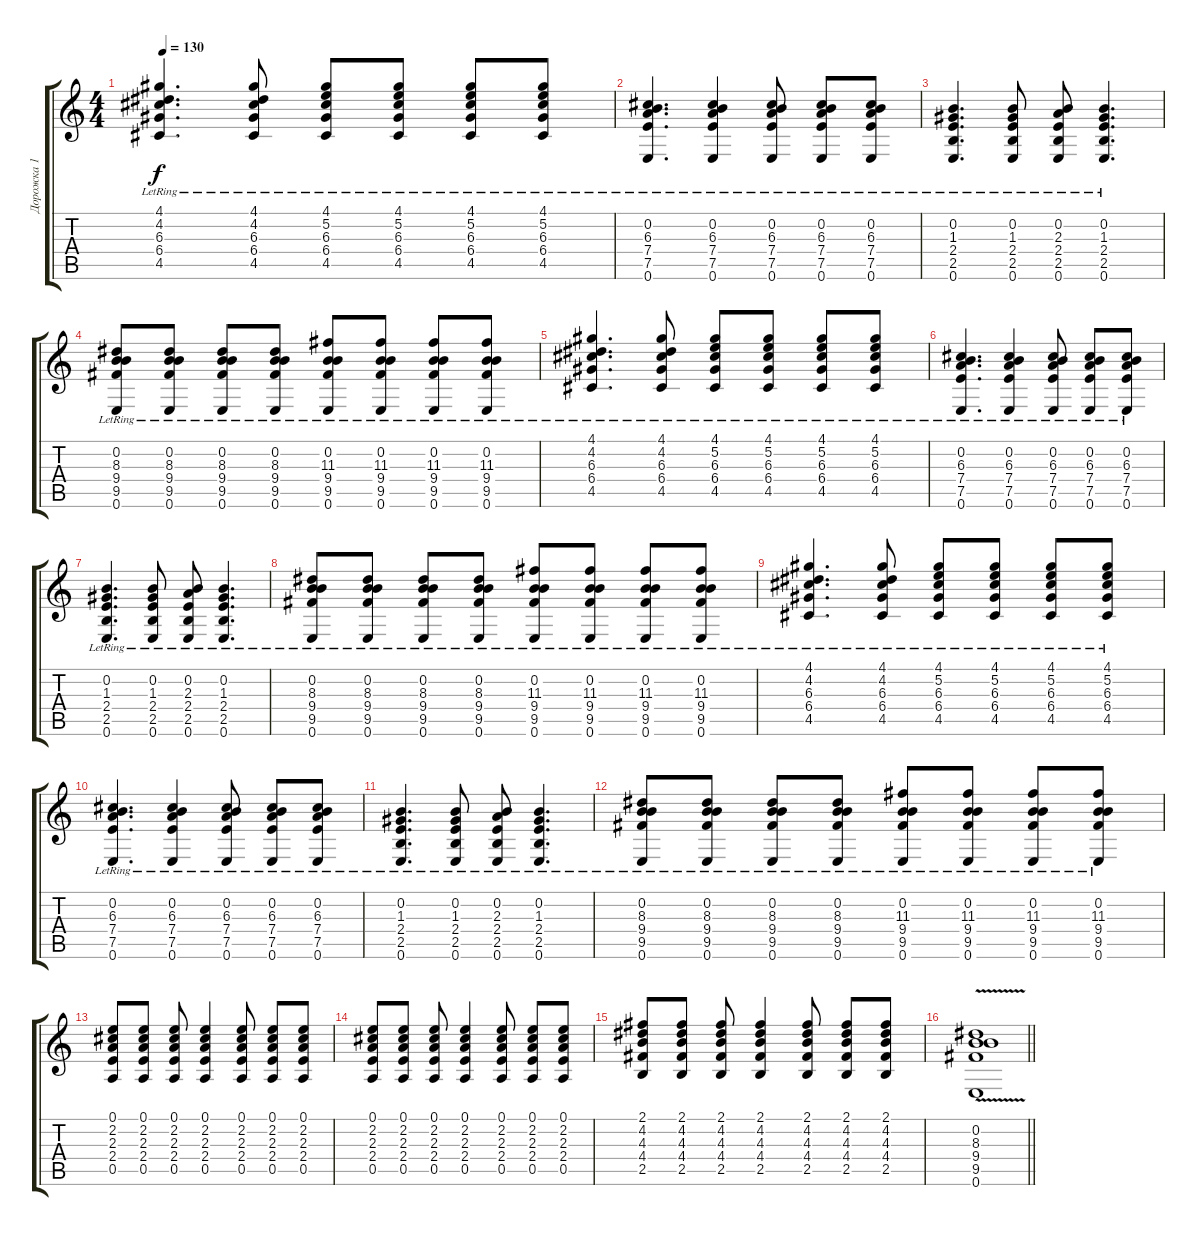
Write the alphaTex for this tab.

\track ("Дорожка 1" "Дорожка 1") {instrument acousticguitarnylon}
\staff {score tabs}
\tuning (E4 B3 G3 D3 A2 E2) {hide}
\ts (4 4)
\tempo 130
\clef g2
\ks c
(4.1{lr} 4.2{lr} 6.3{lr} 6.4{lr} 4.5{lr}).4{d dy f} (4.1{lr} 4.2{lr} 6.3{lr} 6.4{lr} 4.5{lr}).8 (4.1{lr} 5.2{lr} 6.3{lr} 6.4{lr} 4.5{lr}).8 (4.1{lr} 5.2{lr} 6.3{lr} 6.4{lr} 4.5{lr}).8 (4.1{lr} 5.2{lr} 6.3{lr} 6.4{lr} 4.5{lr}).8 (4.1{lr} 5.2{lr} 6.3{lr} 6.4{lr} 4.5{lr}).8 |
(0.2{lr} 6.3{lr} 7.4{lr} 7.5{lr} 0.6{lr}).4{d} (0.2{lr} 6.3{lr} 7.4{lr} 7.5{lr} 0.6{lr}).4 (0.2{lr} 6.3{lr} 7.4{lr} 7.5{lr} 0.6{lr}).8 (0.2{lr} 6.3{lr} 7.4{lr} 7.5{lr} 0.6{lr}).8 (0.2{lr} 6.3{lr} 7.4{lr} 7.5{lr} 0.6{lr}).8 |
(0.2{lr} 1.3{lr} 2.4{lr} 2.5{lr} 0.6{lr}).4{d} (0.2{lr} 1.3{lr} 2.4{lr} 2.5{lr} 0.6{lr}).8 (0.2{lr} 2.3{lr} 2.4{lr} 2.5{lr} 0.6{lr}).8 (0.2{lr} 1.3{lr} 2.4{lr} 2.5{lr} 0.6{lr}).4{d} |
(0.2{lr} 8.3{lr} 9.4{lr} 9.5{lr} 0.6{lr}).8 (0.2{lr} 8.3{lr} 9.4{lr} 9.5{lr} 0.6{lr}).8 (0.2{lr} 8.3{lr} 9.4{lr} 9.5{lr} 0.6{lr}).8 (0.2{lr} 8.3{lr} 9.4{lr} 9.5{lr} 0.6{lr}).8 (0.2{lr} 11.3{lr} 9.4{lr} 9.5{lr} 0.6{lr}).8 (0.2{lr} 11.3{lr} 9.4{lr} 9.5{lr} 0.6{lr}).8 (0.2{lr} 11.3{lr} 9.4{lr} 9.5{lr} 0.6{lr}).8 (0.2{lr} 11.3{lr} 9.4{lr} 9.5{lr} 0.6{lr}).8 |
(4.1{lr} 4.2{lr} 6.3{lr} 6.4{lr} 4.5{lr}).4{d} (4.1{lr} 4.2{lr} 6.3{lr} 6.4{lr} 4.5{lr}).8 (4.1{lr} 5.2{lr} 6.3{lr} 6.4{lr} 4.5{lr}).8 (4.1{lr} 5.2{lr} 6.3{lr} 6.4{lr} 4.5{lr}).8 (4.1{lr} 5.2{lr} 6.3{lr} 6.4{lr} 4.5{lr}).8 (4.1{lr} 5.2{lr} 6.3{lr} 6.4{lr} 4.5{lr}).8 |
(0.2{lr} 6.3{lr} 7.4{lr} 7.5{lr} 0.6{lr}).4{d} (0.2{lr} 6.3{lr} 7.4{lr} 7.5{lr} 0.6{lr}).4 (0.2{lr} 6.3{lr} 7.4{lr} 7.5{lr} 0.6{lr}).8 (0.2{lr} 6.3{lr} 7.4{lr} 7.5{lr} 0.6{lr}).8 (0.2{lr} 6.3{lr} 7.4{lr} 7.5{lr} 0.6{lr}).8 |
(0.2{lr} 1.3{lr} 2.4{lr} 2.5{lr} 0.6{lr}).4{d} (0.2{lr} 1.3{lr} 2.4{lr} 2.5{lr} 0.6{lr}).8 (0.2{lr} 2.3{lr} 2.4{lr} 2.5{lr} 0.6{lr}).8 (0.2{lr} 1.3{lr} 2.4{lr} 2.5{lr} 0.6{lr}).4{d} |
(0.2{lr} 8.3{lr} 9.4{lr} 9.5{lr} 0.6{lr}).8 (0.2{lr} 8.3{lr} 9.4{lr} 9.5{lr} 0.6{lr}).8 (0.2{lr} 8.3{lr} 9.4{lr} 9.5{lr} 0.6{lr}).8 (0.2{lr} 8.3{lr} 9.4{lr} 9.5{lr} 0.6{lr}).8 (0.2{lr} 11.3{lr} 9.4{lr} 9.5{lr} 0.6{lr}).8 (0.2{lr} 11.3{lr} 9.4{lr} 9.5{lr} 0.6{lr}).8 (0.2{lr} 11.3{lr} 9.4{lr} 9.5{lr} 0.6{lr}).8 (0.2{lr} 11.3{lr} 9.4{lr} 9.5{lr} 0.6{lr}).8 |
(4.1{lr} 4.2{lr} 6.3{lr} 6.4{lr} 4.5{lr}).4{d} (4.1{lr} 4.2{lr} 6.3{lr} 6.4{lr} 4.5{lr}).8 (4.1{lr} 5.2{lr} 6.3{lr} 6.4{lr} 4.5{lr}).8 (4.1{lr} 5.2{lr} 6.3{lr} 6.4{lr} 4.5{lr}).8 (4.1{lr} 5.2{lr} 6.3{lr} 6.4{lr} 4.5{lr}).8 (4.1{lr} 5.2{lr} 6.3{lr} 6.4{lr} 4.5{lr}).8 |
(0.2{lr} 6.3{lr} 7.4{lr} 7.5{lr} 0.6{lr}).4{d} (0.2{lr} 6.3{lr} 7.4{lr} 7.5{lr} 0.6{lr}).4 (0.2{lr} 6.3{lr} 7.4{lr} 7.5{lr} 0.6{lr}).8 (0.2{lr} 6.3{lr} 7.4{lr} 7.5{lr} 0.6{lr}).8 (0.2{lr} 6.3{lr} 7.4{lr} 7.5{lr} 0.6{lr}).8 |
(0.2{lr} 1.3{lr} 2.4{lr} 2.5{lr} 0.6{lr}).4{d} (0.2{lr} 1.3{lr} 2.4{lr} 2.5{lr} 0.6{lr}).8 (0.2{lr} 2.3{lr} 2.4{lr} 2.5{lr} 0.6{lr}).8 (0.2{lr} 1.3{lr} 2.4{lr} 2.5{lr} 0.6{lr}).4{d} |
(0.2{lr} 8.3{lr} 9.4{lr} 9.5{lr} 0.6{lr}).8 (0.2{lr} 8.3{lr} 9.4{lr} 9.5{lr} 0.6{lr}).8 (0.2{lr} 8.3{lr} 9.4{lr} 9.5{lr} 0.6{lr}).8 (0.2{lr} 8.3{lr} 9.4{lr} 9.5{lr} 0.6{lr}).8 (0.2{lr} 11.3{lr} 9.4{lr} 9.5{lr} 0.6{lr}).8 (0.2{lr} 11.3{lr} 9.4{lr} 9.5{lr} 0.6{lr}).8 (0.2{lr} 11.3{lr} 9.4{lr} 9.5{lr} 0.6{lr}).8 (0.2{lr} 11.3{lr} 9.4{lr} 9.5{lr} 0.6{lr}).8 |
(0.1 2.2 2.3 2.4 0.5).8 (0.1 2.2 2.3 2.4 0.5).8 (0.1 2.2 2.3 2.4 0.5).8 (0.1 2.2 2.3 2.4 0.5).4 (0.1 2.2 2.3 2.4 0.5).8 (0.1 2.2 2.3 2.4 0.5).8 (0.1 2.2 2.3 2.4 0.5).8 |
(0.1 2.2 2.3 2.4 0.5).8 (0.1 2.2 2.3 2.4 0.5).8 (0.1 2.2 2.3 2.4 0.5).8 (0.1 2.2 2.3 2.4 0.5).4 (0.1 2.2 2.3 2.4 0.5).8 (0.1 2.2 2.3 2.4 0.5).8 (0.1 2.2 2.3 2.4 0.5).8 |
(2.1 4.2 4.3 4.4 2.5).8 (2.1 4.2 4.3 4.4 2.5).8 (2.1 4.2 4.3 4.4 2.5).8 (2.1 4.2 4.3 4.4 2.5).4 (2.1 4.2 4.3 4.4 2.5).8 (2.1 4.2 4.3 4.4 2.5).8 (2.1 4.2 4.3 4.4 2.5).8 |
\barLineRight lightlight
(0.2 8.3 9.4 9.5 0.6{v}).1
